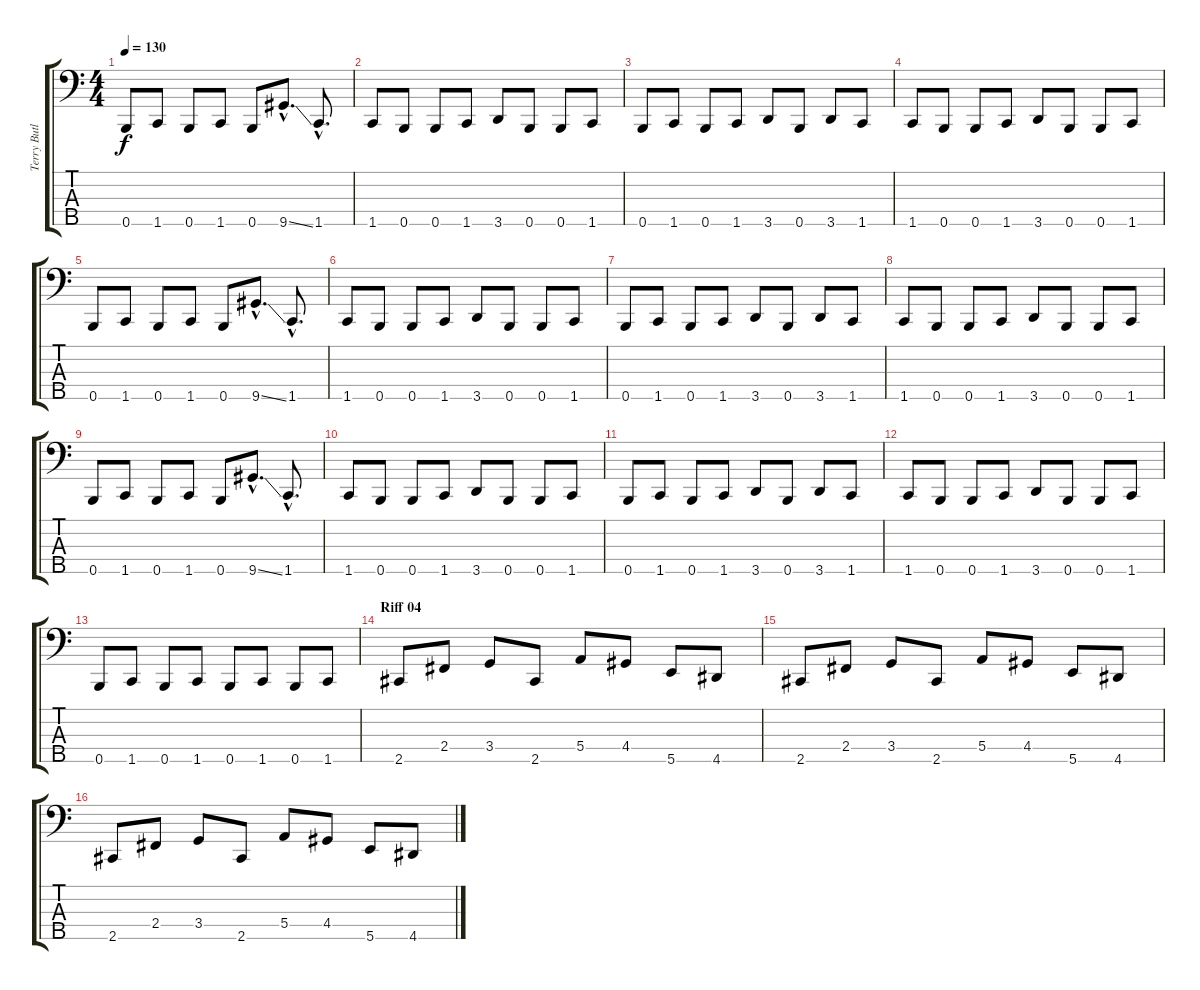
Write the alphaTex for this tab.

\track ("Terry Butler" "Terry Butl") {instrument electricbassfinger}
\staff {score tabs}
\tuning (G2 D2 A1 E1 B0) {hide}
\ts (4 4)
\tempo 130
\clef f4
\ks c
0.5.8{dy f} 1.5.8 0.5.8 1.5.8 0.5.8 9.5{ss hac}.8{d} 1.5{hac}.8{d} |
1.5.8 0.5.8 0.5.8 1.5.8 3.5.8 0.5.8 0.5.8 1.5.8 |
0.5.8 1.5.8 0.5.8 1.5.8 3.5.8 0.5.8 3.5.8 1.5.8 |
1.5.8 0.5.8 0.5.8 1.5.8 3.5.8 0.5.8 0.5.8 1.5.8 |
0.5.8 1.5.8 0.5.8 1.5.8 0.5.8 9.5{ss hac}.8{d} 1.5{hac}.8{d} |
1.5.8 0.5.8 0.5.8 1.5.8 3.5.8 0.5.8 0.5.8 1.5.8 |
0.5.8 1.5.8 0.5.8 1.5.8 3.5.8 0.5.8 3.5.8 1.5.8 |
1.5.8 0.5.8 0.5.8 1.5.8 3.5.8 0.5.8 0.5.8 1.5.8 |
0.5.8 1.5.8 0.5.8 1.5.8 0.5.8 9.5{ss hac}.8{d} 1.5{hac}.8{d} |
1.5.8 0.5.8 0.5.8 1.5.8 3.5.8 0.5.8 0.5.8 1.5.8 |
0.5.8 1.5.8 0.5.8 1.5.8 3.5.8 0.5.8 3.5.8 1.5.8 |
1.5.8 0.5.8 0.5.8 1.5.8 3.5.8 0.5.8 0.5.8 1.5.8 |
0.5.8 1.5.8 0.5.8 1.5.8 0.5.8 1.5.8 0.5.8 1.5.8 |
\section ("" "Riff 04")
2.5.8 2.4.8 3.4.8 2.5.8 5.4.8 4.4.8 5.5.8 4.5.8 |
2.5.8 2.4.8 3.4.8 2.5.8 5.4.8 4.4.8 5.5.8 4.5.8 |
2.5.8 2.4.8 3.4.8 2.5.8 5.4.8 4.4.8 5.5.8 4.5.8
